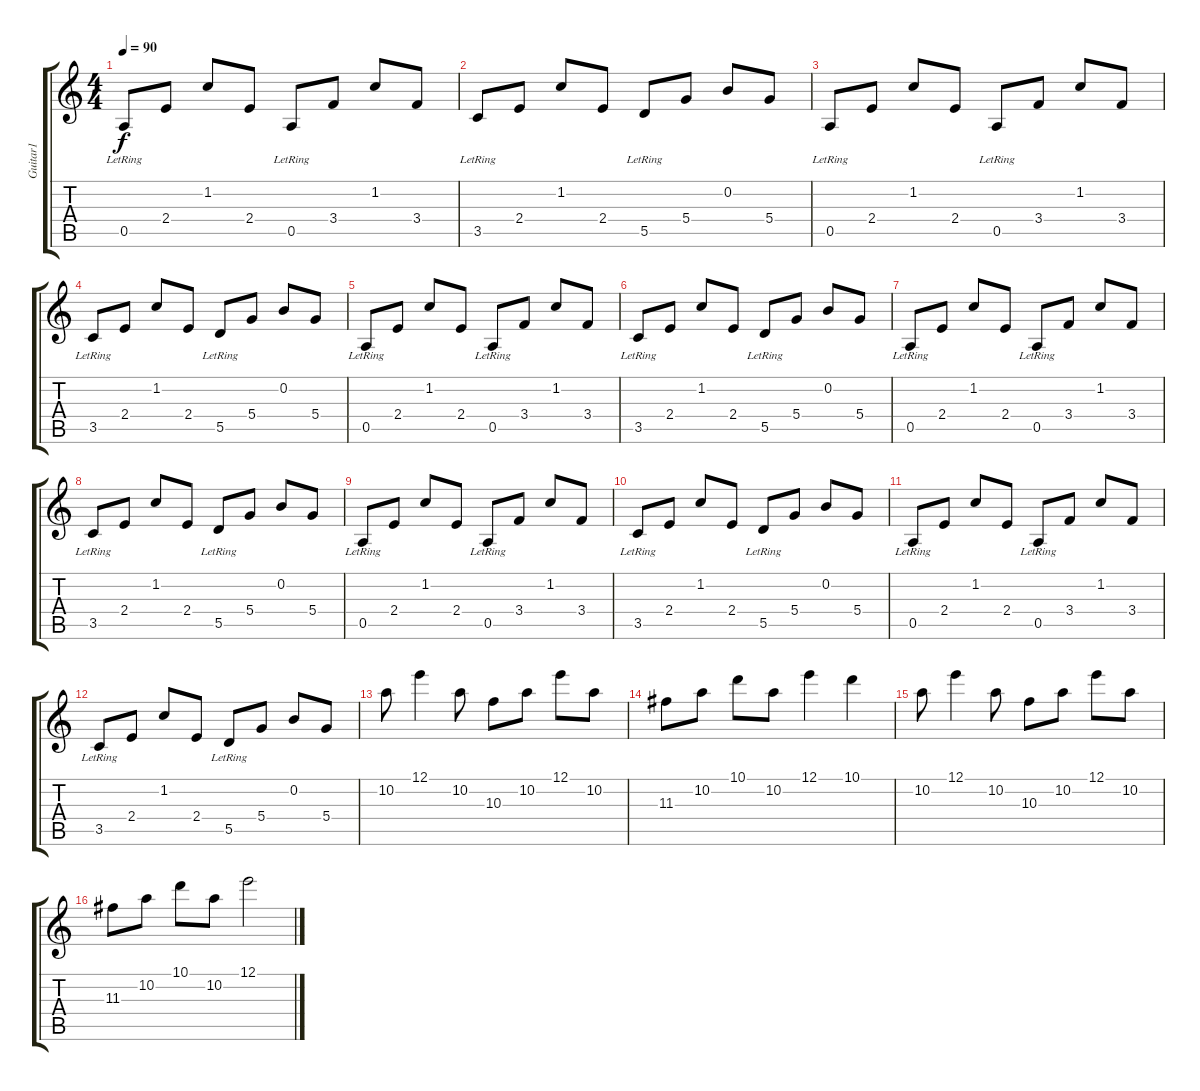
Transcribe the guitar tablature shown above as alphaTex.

\track ("Guitar1" "Guitar1") {instrument electricguitarjazz}
\staff {score tabs}
\tuning (E4 B3 G3 D3 A2 E2) {hide}
\ts (4 4)
\tempo 90
\clef g2
\ks c
0.5{lr}.8{dy f} 2.4.8 1.2.8 2.4.8 0.5{lr}.8 3.4.8 1.2.8 3.4.8 |
3.5{lr}.8 2.4.8 1.2.8 2.4.8 5.5{lr}.8 5.4.8 0.2.8 5.4.8 |
0.5{lr}.8 2.4.8 1.2.8 2.4.8 0.5{lr}.8 3.4.8 1.2.8 3.4.8 |
3.5{lr}.8 2.4.8 1.2.8 2.4.8 5.5{lr}.8 5.4.8 0.2.8 5.4.8 |
0.5{lr}.8 2.4.8 1.2.8 2.4.8 0.5{lr}.8 3.4.8 1.2.8 3.4.8 |
3.5{lr}.8 2.4.8 1.2.8 2.4.8 5.5{lr}.8 5.4.8 0.2.8 5.4.8 |
0.5{lr}.8 2.4.8 1.2.8 2.4.8 0.5{lr}.8 3.4.8 1.2.8 3.4.8 |
3.5{lr}.8 2.4.8 1.2.8 2.4.8 5.5{lr}.8 5.4.8 0.2.8 5.4.8 |
0.5{lr}.8 2.4.8 1.2.8 2.4.8 0.5{lr}.8 3.4.8 1.2.8 3.4.8 |
3.5{lr}.8 2.4.8 1.2.8 2.4.8 5.5{lr}.8 5.4.8 0.2.8 5.4.8 |
0.5{lr}.8 2.4.8 1.2.8 2.4.8 0.5{lr}.8 3.4.8 1.2.8 3.4.8 |
3.5{lr}.8 2.4.8 1.2.8 2.4.8 5.5{lr}.8 5.4.8 0.2.8 5.4.8 |
10.2.8{volume 6} 12.1.4 10.2.8 10.3.8 10.2.8 12.1.8 10.2.8 |
11.3.8 10.2.8 10.1.8 10.2.8 12.1.4 10.1.4 |
10.2.8 12.1.4 10.2.8 10.3.8 10.2.8 12.1.8 10.2.8 |
11.3.8 10.2.8 10.1.8 10.2.8 12.1.2
